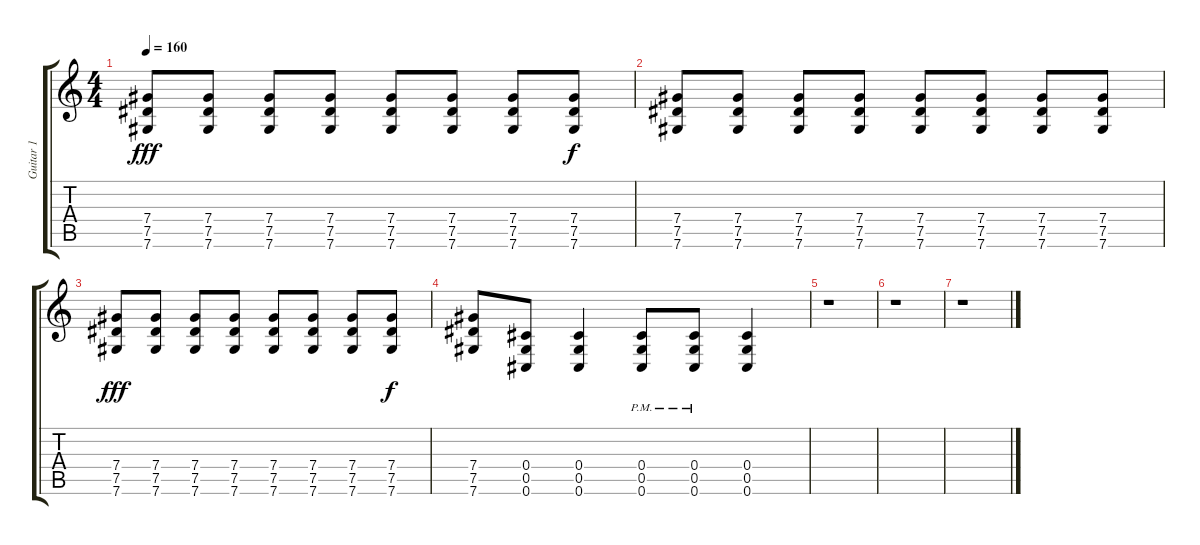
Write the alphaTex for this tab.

\track ("Guitar 1" "Guitar 1") {instrument distortionguitar}
\staff {score tabs}
\tuning (Eb4 Bb3 Gb3 Db3 Ab2 Db2) {hide}
\ts (4 4)
\tempo 160
\clef g2
\ks c
(7.4 7.5 7.6).8{dy fff} (7.4 7.5 7.6).8 (7.4 7.5 7.6).8 (7.4 7.5 7.6).8 (7.4 7.5 7.6).8 (7.4 7.5 7.6).8 (7.4 7.5 7.6).8 (7.4 7.5 7.6).8{dy f} |
(7.4 7.5 7.6).8 (7.4 7.5 7.6).8 (7.4 7.5 7.6).8 (7.4 7.5 7.6).8 (7.4 7.5 7.6).8 (7.4 7.5 7.6).8 (7.4 7.5 7.6).8 (7.4 7.5 7.6).8 |
(7.4 7.5 7.6).8{dy fff} (7.4 7.5 7.6).8 (7.4 7.5 7.6).8 (7.4 7.5 7.6).8 (7.4 7.5 7.6).8 (7.4 7.5 7.6).8 (7.4 7.5 7.6).8 (7.4 7.5 7.6).8{dy f} |
(7.4 7.5 7.6).8 (0.4 0.5 0.6).8 (0.4 0.5 0.6).4 (0.4{pm} 0.5{pm} 0.6{pm}).8 (0.4{pm} 0.5{pm} 0.6{pm}).8 (0.4 0.5 0.6).4 |
r.1 |
r.1 |
r.1
